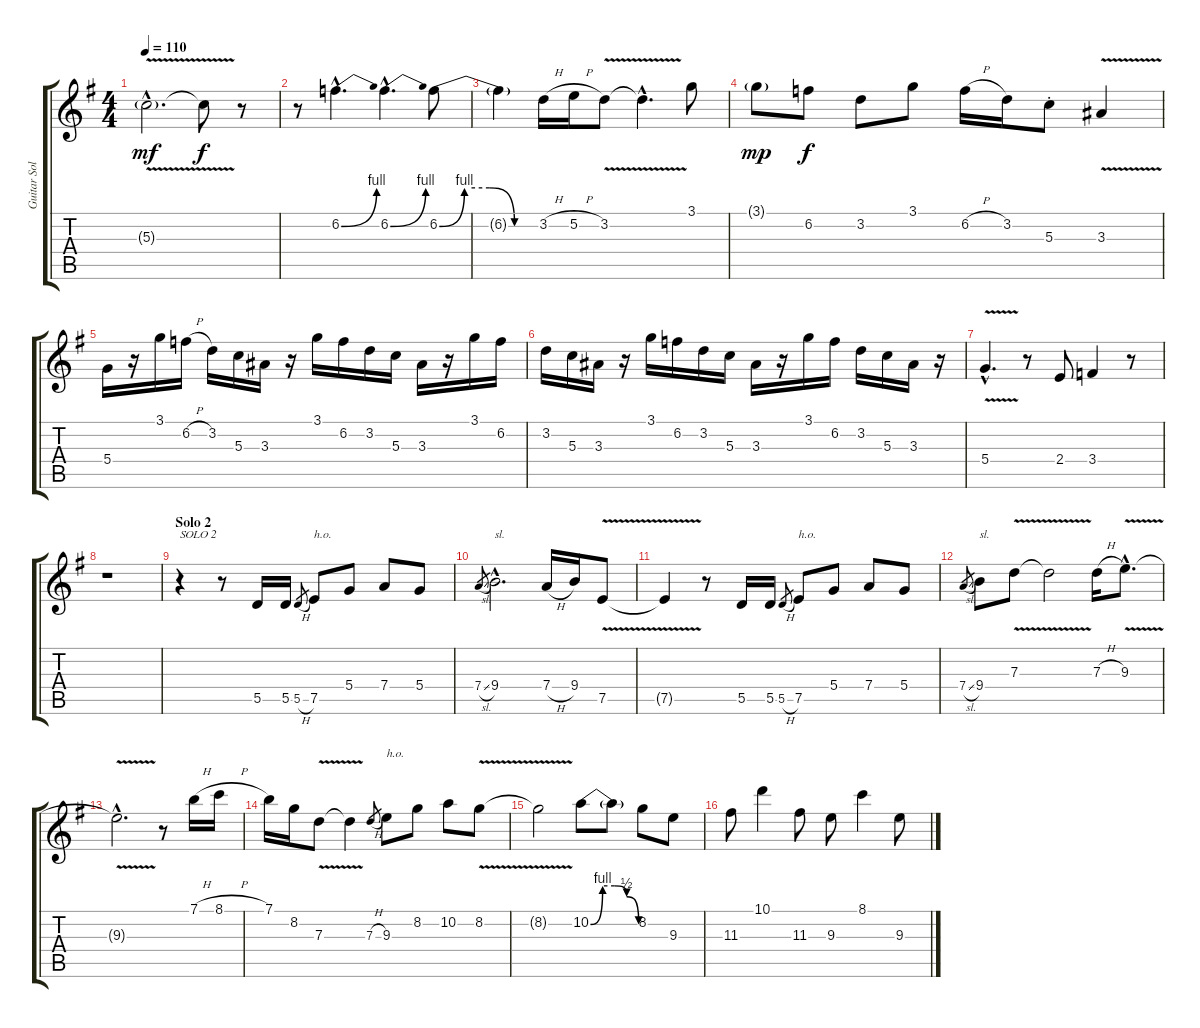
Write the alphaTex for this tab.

\track ("Guitar Solo" "Guitar Sol") {instrument electricguitarjazz}
\staff {score tabs}
\tuning (E4 B3 G3 D3 A2 E2) {hide}
\ts (4 4)
\tempo 110
\clef g2
\ks g
5.3{v g hac}.2{d dy mf} 5.3{t}.8{dy f} r.8 |
r.8 6.2{be (bend 0 0 60 4) hac}.4{d} 6.2{be (bend 0 0 60 4) hac}.4{d} 6.2{be (custom 0 0 15 4 30 4 45 0 60 0)}.8 |
6.2{t}.4 3.2{h}.16 5.2{h}.16 3.2{v}.8 3.2{hac t}.4{d} 3.1.8 |
3.1{g}.8{dy mp} 6.2.8{dy f} 3.2.8 3.1.8 6.2{h}.16 3.2.16 5.3{st}.8 3.3{v}.4 |
5.4.16 r.16 3.1.16 6.2{h}.16 3.2.16 5.3.16 3.3.16 r.16 3.1.16 6.2.16 3.2.16 5.3.16 3.3.16 r.16 3.1.16 6.2.16 |
3.2.16 5.3.16 3.3.16 r.16 3.1.16 6.2.16 3.2.16 5.3.16 3.3.16 r.16 3.1.16 6.2.16 3.2.16 5.3.16 3.3.16 r.16 |
5.4{v hac}.4{d} r.8 2.4.8 3.4.4 r.8 |
r.1 |
\section ("" "Solo 2")
r.4{txt "SOLO 2"} r.8 5.5.16 5.5.16 5.5{h}.8{gr} 7.5.8{txt "h.o."} 5.4.8 7.4.8 5.4.8 |
7.4{sl}.8{gr} 9.4{hac}.2{d txt "sl."} 7.4{h}.16 9.4.16 7.5{v}.8 |
7.5{t}.4 r.8 5.5.16 5.5.16 5.5{h}.8{gr} 7.5.8{txt "h.o."} 5.4.8 7.4.8 5.4.8 |
7.4{sl}.8{gr} 9.4.8{txt "sl."} 7.3{v}.8 7.3{t}.2 7.3{h}.16 9.3{v hac}.8{d} |
9.3{hac t}.2{d} r.8 7.1{h}.16 8.1{h}.16 |
7.1.16 8.2.16 7.3{v}.8 7.3{t}.4 7.3{h}.8{gr} 9.3.8{txt "h.o."} 8.2.8 10.2.8 8.2{v}.8 |
8.2{t}.2 10.2{be (custom 0 0 15 4 30 4 45 2 60 0)}.8 10.2{t}.8 8.2.8 9.3.8 |
11.3.8 10.1.4 11.3.8 9.3.8 8.1.4 9.3.8
